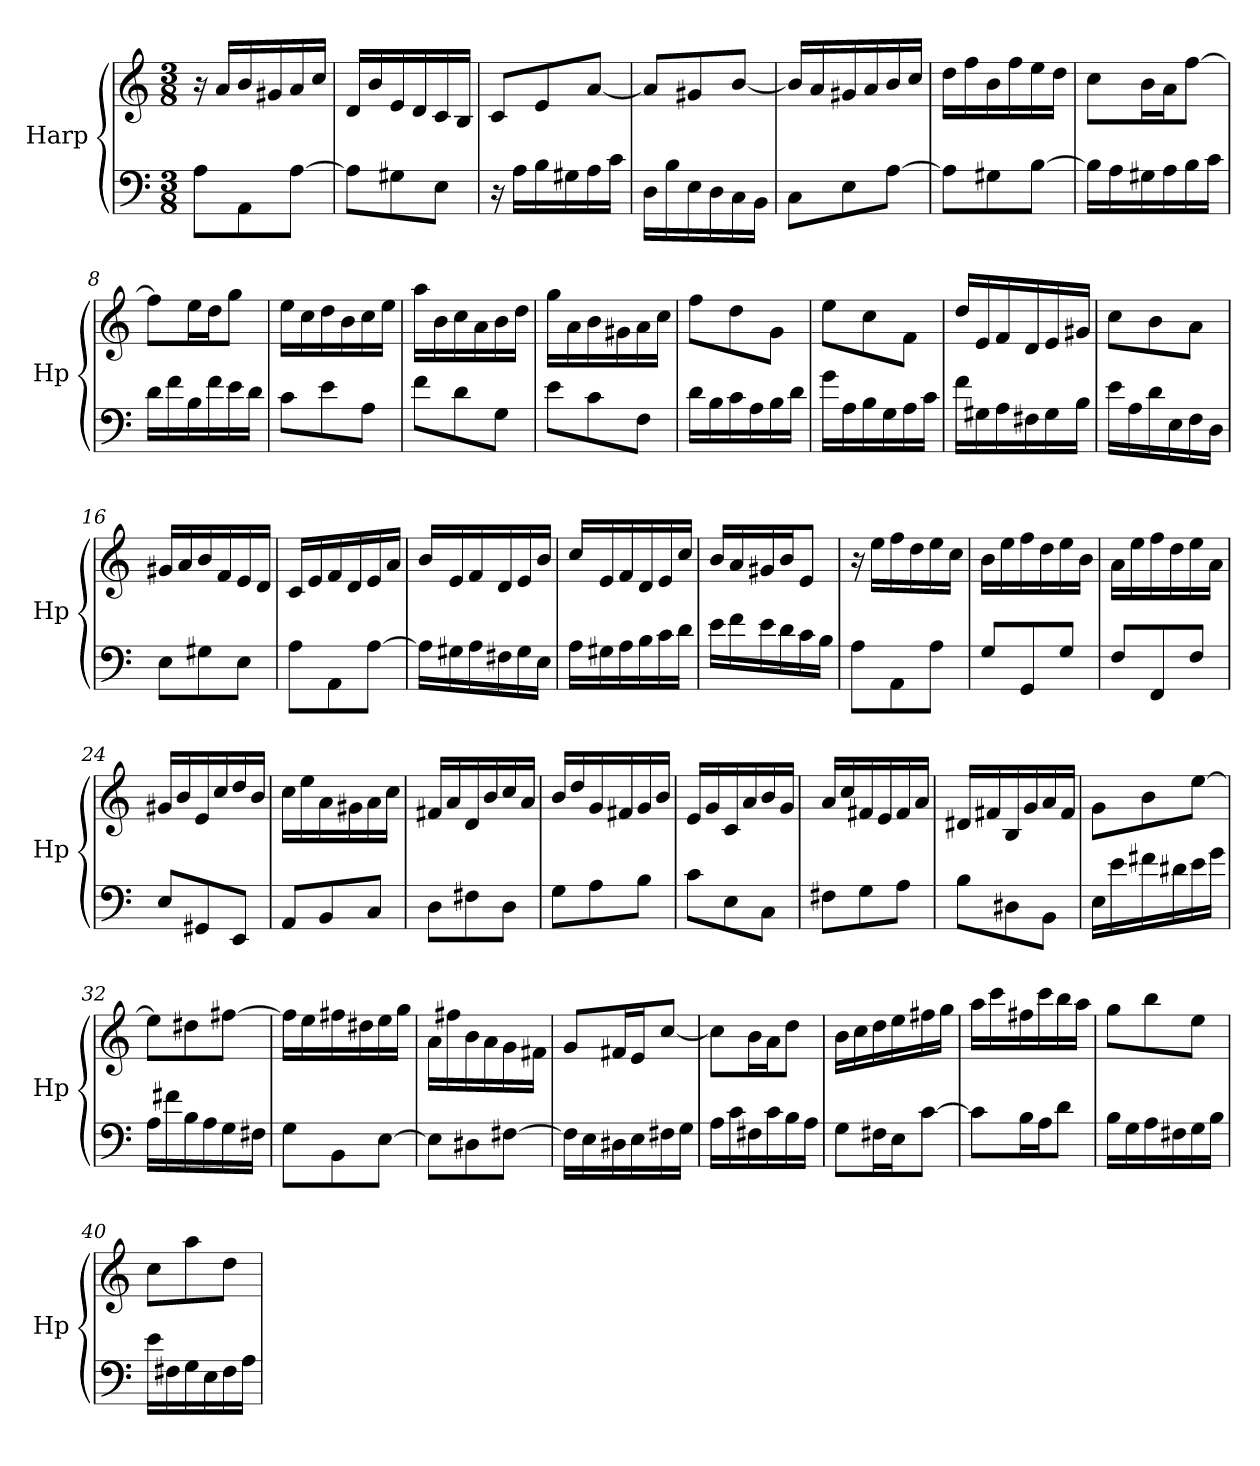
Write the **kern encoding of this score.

**kern	**kern
*part1	*part1
*staff2	*staff1
*I"Harp	*
*I'Hp	*
*clefF4	*clefG2
*k[]	*k[]
*M3/8	*M3/8
=1	=1
8A\L	16r
.	16a/LL
8AA\	16b/
.	16g#X/
[8A\J	16a/
.	16cc/JJ
=2	=2
8A\L]	16d/LL
.	16b/
8G#X\	16e/
.	16d/
8E\J	16c/
.	16B/JJ
=3	=3
16r	8c/L
16A\LL	.
16B\	8e/
16G#X\	.
16A\	[8a/J
16c\JJ	.
=4	=4
16D\LL	8a/L]
16B\	.
16E\	8g#X/
16D\	.
16C\	[8b/J
16BB\JJ	.
=5	=5
8C\L	16b/LL]
.	16a/
8E\	16g#X/
.	16a/
[8A\J	16b/
.	16cc/JJ
=6	=6
8A\L]	16dd\LL
.	16ff\
8G#X\	16b\
.	16ff\
[8B\J	16ee\
.	16dd\JJ
=7	=7
16B\LL]	8cc\L
16A\	.
16G#X\	16b\L
16A\	16a\J
16B\	[8ff\J
16c\JJ	.
!!LO:LB:g=z
=8	=8
16d\LL	8ff\L]
16f\	.
16B\	16ee\L
16f\	16dd\J
16e\	8gg\J
16d\JJ	.
=9	=9
8c\L	16ee\LL
.	16cc\
8e\	16dd\
.	16b\
8A\J	16cc\
.	16ee\JJ
=10	=10
8f\L	16aa\LL
.	16b\
8d\	16cc\
.	16a\
8G\J	16b\
.	16dd\JJ
=11	=11
8e\L	16gg\LL
.	16a\
8c\	16b\
.	16g#X\
8F\J	16a\
.	16cc\JJ
=12	=12
16d\LL	8ff\L
16B\	.
16c\	8dd\
16A\	.
16B\	8g\J
16d\JJ	.
=13	=13
16g\LL	8ee\L
16A\	.
16B\	8cc\
16G\	.
16A\	8f\J
16c\JJ	.
!!LO:LB:g=z
=14	=14
16f\LL	16dd/LL
16G#X\	16e/
16A\	16f/
16F#X\	16d/
16G#\	16e/
16B\JJ	16g#X/JJ
=15	=15
16e\LL	8cc\L
16A\	.
16d\	8b\
16E\	.
16F\	8a\J
16D\JJ	.
=16	=16
8E\L	16g#X/LL
.	16a/
8G#X\	16b/
.	16f/
8E\J	16e/
.	16d/JJ
=17	=17
8A\L	16c/LL
.	16e/
8AA\	16f/
.	16d/
[8A\J	16e/
.	16a/JJ
=18	=18
16A\LL]	16b/LL
16G#X\	16e/
16A\	16f/
16F#X\	16d/
16G#\	16e/
16E\JJ	16b/JJ
=19	=19
16A\LL	16cc/LL
16G#X\	16e/
16A\	16f/
16B\	16d/
16c\	16e/
16d\JJ	16cc/JJ
!!LO:LB:g=z
=20	=20
16e\LL	16b/LL
16f\	16a/
16e\	16g#X/
16d\	16b/J
16c\	8e/J
16B\JJ	.
=21	=21
8A\L	16r
.	16ee\LL
8AA\	16ff\
.	16dd\
8A\J	16ee\
.	16cc\JJ
=22	=22
8G/L	16b\LL
.	16ee\
8GG/	16ff\
.	16dd\
8G/J	16ee\
.	16b\JJ
=23	=23
8F/L	16a\LL
.	16ee\
8FF/	16ff\
.	16dd\
8F/J	16ee\
.	16a\JJ
=24	=24
8E/L	16g#X/LL
.	16b/
8GG#X/	16e/
.	16cc/
8EE/J	16dd/
.	16b/JJ
=25	=25
8AA/L	16cc\LL
.	16ee\
8BB/	16a\
.	16g#X\
8C/J	16a\
.	16cc\JJ
=26	=26
8D\L	16f#X/LL
.	16a/
8F#X\	16d/
.	16b/
8D\J	16cc/
.	16a/JJ
!!LO:LB:g=z
=27	=27
8G\L	16b/LL
.	16dd/
8A\	16g/
.	16f#X/
8B\J	16g/
.	16b/JJ
=28	=28
8c\L	16e/LL
.	16g/
8E\	16c/
.	16a/
8C\J	16b/
.	16g/JJ
=29	=29
8F#X\L	16a/LL
.	16cc/
8G\	16f#X/
.	16e/
8A\J	16f#/
.	16a/JJ
=30	=30
8B\L	16d#X/LL
.	16f#X/
8D#X\	16B/
.	16g/
8BB\J	16a/
.	16f#/JJ
=31	=31
16E\LL	8g\L
16e\	.
16f#X\	8b\
16d#X\	.
16e\	[8ee\J
16g\JJ	.
=32	=32
16A\LL	8ee\L]
16f#X\	.
16B\	8dd#X\
16A\	.
16G\	[8ff#X\J
16F#X\JJ	.
!!LO:PB:g=z
=33	=33
8G\L	16ff#\LL]
.	16ee\
8BB\	16ff#X\
.	16dd#X\
[8E\J	16ee\
.	16gg\JJ
=34	=34
8E\L]	16a\LL
.	16ff#X\
8D#X\	16b\
.	16a\
[8F#X\J	16g\
.	16f#X\JJ
=35	=35
16F#\LL]	8g/L
16E\	.
16D#X\	16f#X/L
16E\	16e/J
16F#X\	[8cc/J
16G\JJ	.
=36	=36
16A\LL	8cc\L]
16c\	.
16F#X\	16b\L
16c\	16a\J
16B\	8dd\J
16A\JJ	.
=37	=37
8G\L	16b\LL
.	16cc\
16F#X\L	16dd\
16E\J	16ee\
[8c\J	16ff#X\
.	16gg\JJ
=38	=38
8c\L]	16aa\LL
.	16ccc\
16B\L	16ff#X\
16A\J	16ccc\
8d\J	16bb\
.	16aa\JJ
!!LO:LB:g=z
=39	=39
16B\LL	8gg\L
16G\	.
16A\	8bb\
16F#X\	.
16G\	8ee\J
16B\JJ	.
=40	=40
16e\LL	8cc\L
16F#X\	.
16G\	8aa\
16E\	.
16F#\	8dd\J
16A\JJ	.
=	=
*-	*-
